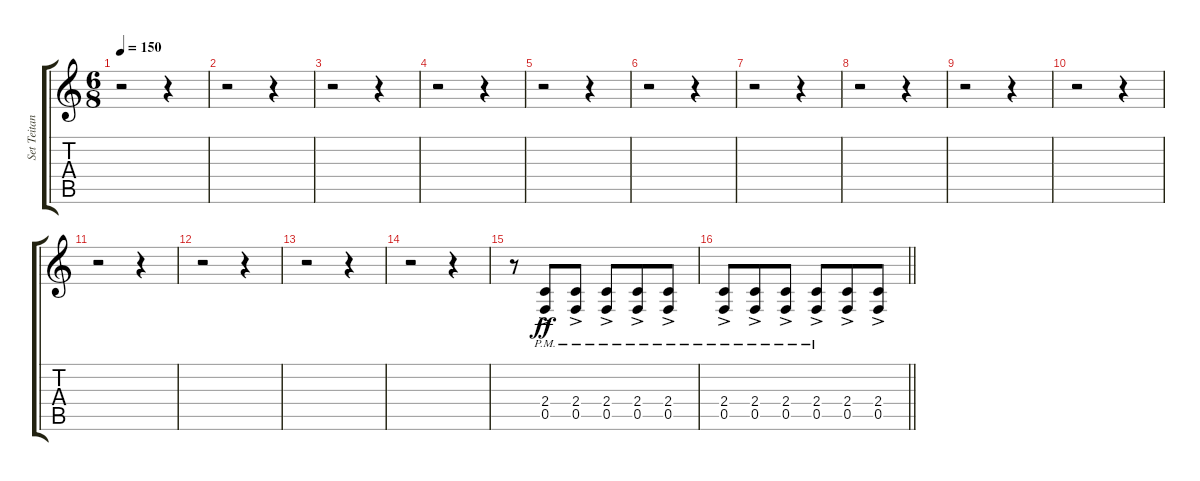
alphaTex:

\track ("Set Teitan (Rhythm 2)" "Set Teitan") {instrument distortionguitar}
\staff {score tabs}
\tuning (C4 G3 Eb3 Bb2 F2 C2) {hide}
\ts (6 8)
\tempo 150
\clef g2
\ks c
r.2{dy ff} r.4 |
r.2 r.4 |
r.2 r.4 |
r.2 r.4 |
r.2 r.4 |
r.2 r.4 |
r.2 r.4 |
r.2 r.4 |
r.2 r.4 |
r.2 r.4 |
r.2 r.4 |
r.2 r.4 |
r.2 r.4 |
r.2 r.4 |
r.8 (2.4{ac pm} 0.5{ac pm}).8 (2.4{ac pm} 0.5{ac pm}).8 (2.4{ac pm} 0.5{ac pm}).8 (2.4{ac pm} 0.5{ac pm}).8 (2.4{ac pm} 0.5{ac pm}).8 |
\barLineRight lightlight
(2.4{ac pm} 0.5{ac pm}).8 (2.4{ac pm} 0.5{ac pm}).8 (2.4{ac pm} 0.5{ac pm}).8 (2.4{ac pm} 0.5{ac pm}).8 (2.4{ac} 0.5{ac}).8 (2.4{ac} 0.5{ac}).8
